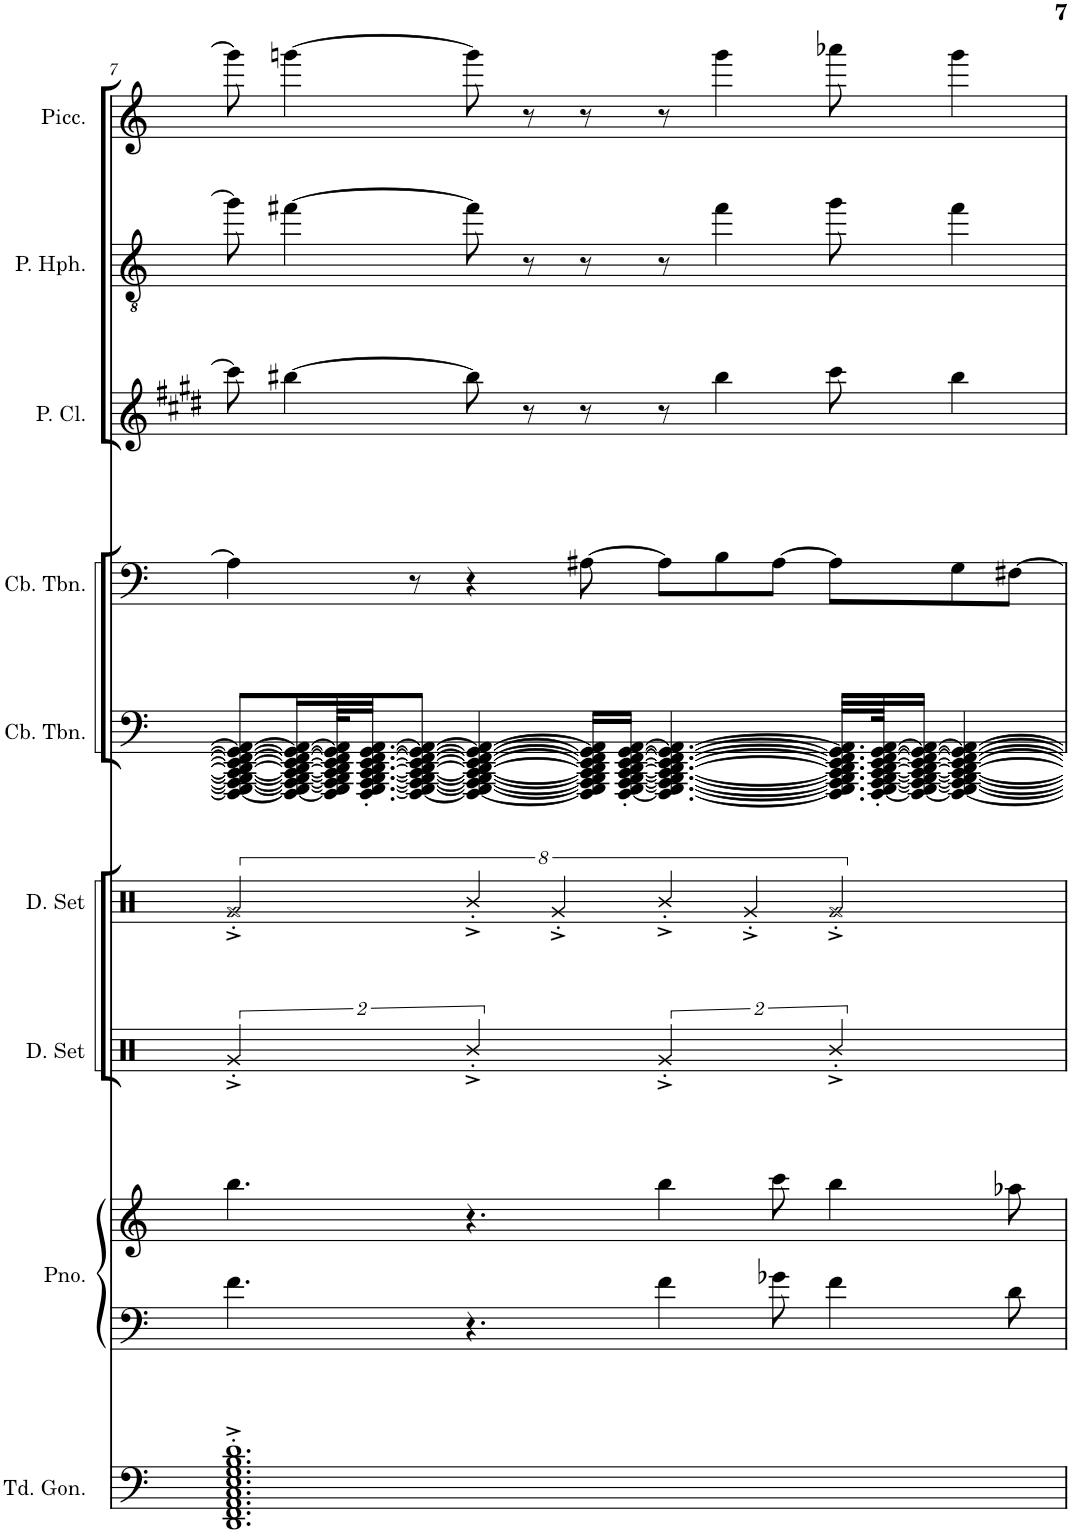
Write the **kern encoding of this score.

**kern	**kern	**kern	**kern	**kern	**kern	**kern	**kern	**kern	**kern
*part9	*part8	*part8	*part7	*part6	*part5	*part4	*part3	*part2	*part1
*staff10	*staff9	*staff8	*staff7	*staff6	*staff5	*staff4	*staff3	*staff2	*staff1
*I"Tuned Gongs	*I"Piano	*	*I"Drumset	*I"Drumset	*I"Contrabass Trombone	*I"Contrabass Trombone	*I"Piccolo Clarinet	*I"Piccolo Heckelphone	*I"Piccolo
*I'Td. Gon.	*I'Pno.	*	*I'D. Set	*I'D. Set	*I'Cb. Tbn.	*I'Cb. Tbn.	*I'P. Cl.	*I'P. Hph.	*I'Picc.
!!LO:PB:g=z
*clefF4	*clefF4	*clefG2	*clefX	*clefX	*clefF4	*clefF4	*clefG2	*clefGv2	*clefG2
*	*	*	*	*	*	*	*Trd-5c-8	*	*Trd-7c-12
*k[]	*k[]	*k[]	*k[]	*k[]	*k[]	*k[]	*k[f#c#g#d#]	*k[]	*k[]
*M12/8	*M12/8	*M12/8	*M12/8	*M12/8	*M12/8	*M12/8	*M12/8	*M12/8	*M12/8
=7	=7	=7	=7	=7	=7	=7	=7	=7	=7
1.DD'^ 1.FF'^ 1.AA'^ 1.C'^ 1.E'^ 1.G'^ 1.B'^ 1.d'^	4.f\	4.bb\	8%3Rg'^/	8%3Rg'^/	8FFF/_ 8GGG/_ 8AAA/_ 8BBB/_ 8CC/_ 8DD/_ 8EE/_ 8FF/_ 8GG/_ 8AA/_L	4A#\]	8ccc#\]	8gg\]	8ggg#\]
.	.	.	.	.	16FFF/_ 16GGG/_ 16AAA/_ 16BBB/_ 16CC/_ 16DD/_ 16EE/_ 16FF/_ 16GG/_ 16AA/_L	.	[4bb#X\	[4ff#X\	[4gggn\
.	.	.	.	.	64FFF/] 64GGG/] 64AAA/] 64BBB/] 64CC/] 64DD/] 64EE/] 64FF/] 64GG/] 64AA/]KL	.	.	.	.
.	.	.	.	.	[32.FFF/' [32.GGG/' [32.AAA/' [32.BBB/' [32.CC/' [32.DD/' [32.EE/' [32.FF/' [32.GG/' [32.AA/'JJ	.	.	.	.
.	.	.	.	.	8FFF/_ 8GGG/_ 8AAA/_ 8BBB/_ 8CC/_ 8DD/_ 8EE/_ 8FF/_ 8GG/_ 8AA/_J	8r	.	.	.
.	4.r	4.r	8%3R'^/	16%3R'^/	4FFF/_ 4GGG/_ 4AAA/_ 4BBB/_ 4CC/_ 4DD/_ 4EE/_ 4FF/_ 4GG/_ 4AA/_	4r	8bb#\]	8ff#\]	8ggg\]
.	.	.	.	.	.	.	8r	8r	8r
.	.	.	.	16%3Rg'^/	.	.	.	.	.
.	.	.	.	.	16FFF/] 16GGG/] 16AAA/] 16BBB/] 16CC/] 16DD/] 16EE/] 16FF/] 16GG/] 16AA/]LL	[8A#X\	8r	8r	8r
.	.	.	.	.	[16FFF/' [16GGG/' [16AAA/' [16BBB/' [16CC/' [16DD/' [16EE/' [16FF/' [16GG/' [16AA/'JJ	.	.	.	.
.	4f\	4bb\	8%3Rg'^/	16%3R'^/	4.FFF/_ 4.GGG/_ 4.AAA/_ 4.BBB/_ 4.CC/_ 4.DD/_ 4.EE/_ 4.FF/_ 4.GG/_ 4.AA/_	8A#\L]	8r	8r	8r
.	.	.	.	.	.	8B\	4bb#\	4ff#\	4ggg\
.	.	.	.	16%3Rg'^/	.	.	.	.	.
.	8g-X\	8ccc\	.	.	.	[8A#\J	.	.	.
.	4f\	4bb\	8%3R'^/	8%3Rg'^/	32.FFF/] 32.GGG/] 32.AAA/] 32.BBB/] 32.CC/] 32.DD/] 32.EE/] 32.FF/] 32.GG/] 32.AA/]LLL	8A#\L]	8ccc#\	8gg\	8aaa-X\
.	.	.	.	.	[64FFF/' [64GGG/' [64AAA/' [64BBB/' [64CC/' [64DD/' [64EE/' [64FF/' [64GG/' [64AA/'JK	.	.	.	.
.	.	.	.	.	16FFF/_ 16GGG/_ 16AAA/_ 16BBB/_ 16CC/_ 16DD/_ 16EE/_ 16FF/_ 16GG/_ 16AA/_JJ	.	.	.	.
.	.	.	.	.	4FFF/_ 4GGG/_ 4AAA/_ 4BBB/_ 4CC/_ 4DD/_ 4EE/_ 4FF/_ 4GG/_ 4AA/_	8G\	4bb#\	4ff#\	4ggg\
.	8d\	8aa-X\	.	.	.	[8F#X\J	.	.	.
=	=	=	=	=	=	=	=	=	=
*-	*-	*-	*-	*-	*-	*-	*-	*-	*-
